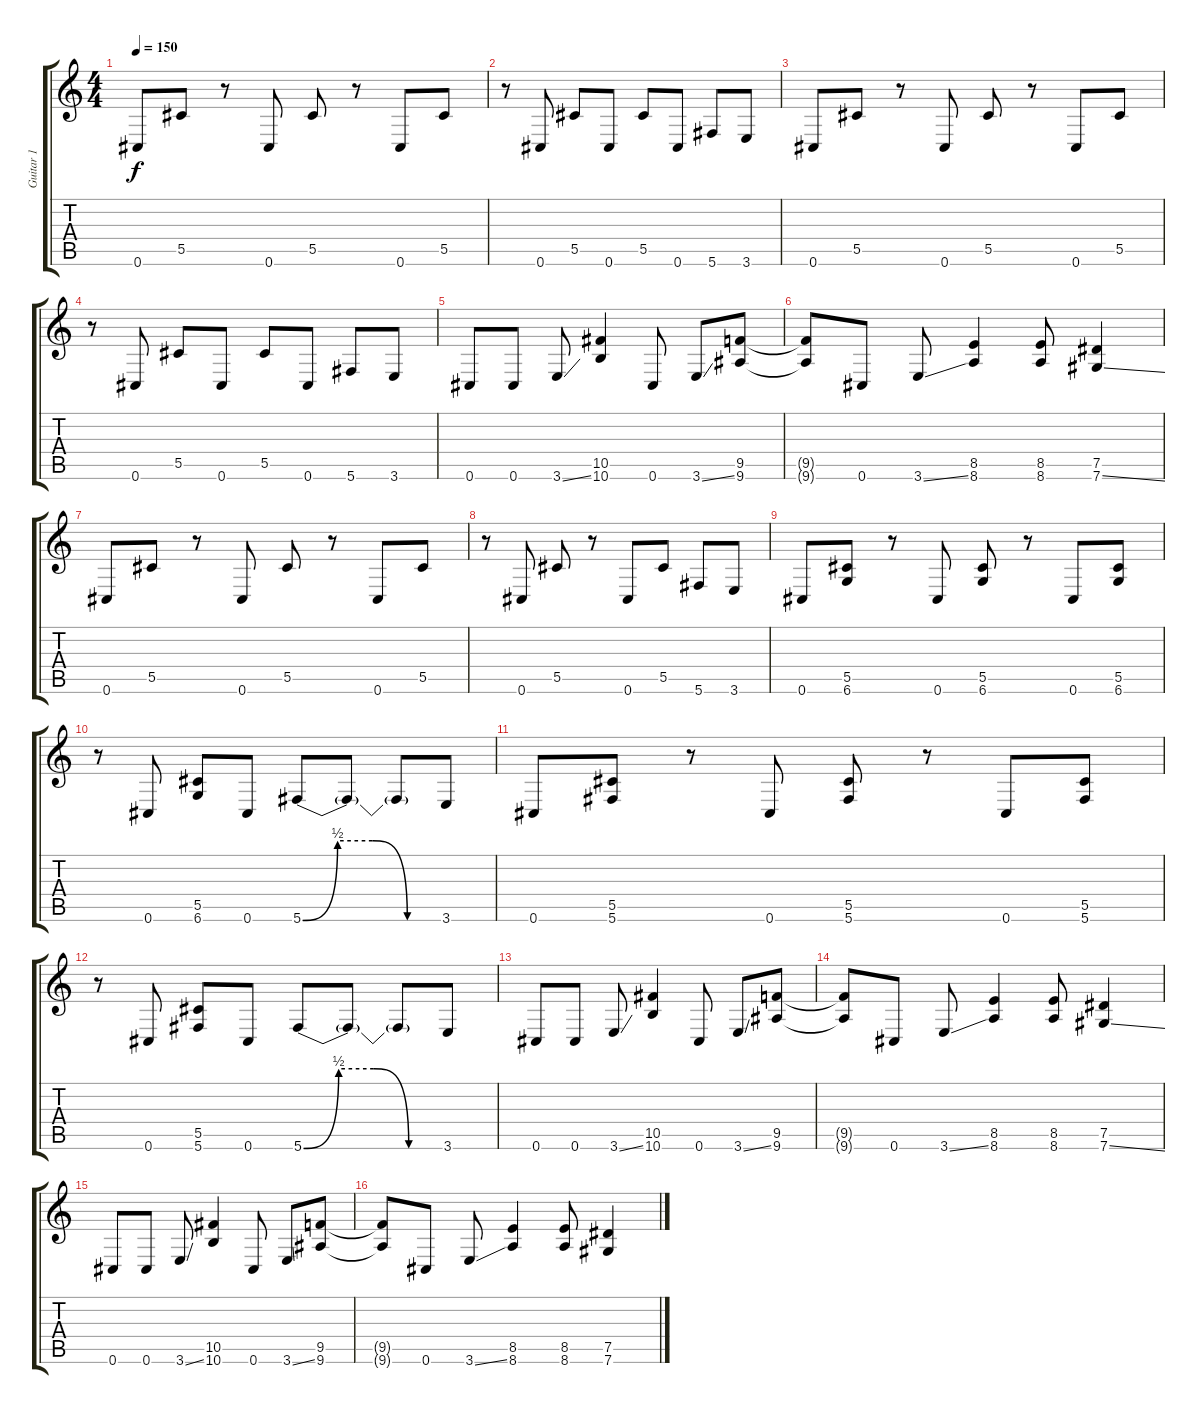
\track ("Guitar 1" "Guitar 1") {instrument overdrivenguitar}
\staff {score tabs}
\tuning (Eb4 Bb3 Gb3 Db3 Ab2 Db2) {hide}
\ts (4 4)
\tempo 150
\clef g2
\ks c
0.6.8{dy f} 5.5.8 r.8 0.6.8 5.5.8 r.8 0.6.8 5.5.8 |
r.8 0.6.8 5.5.8 0.6.8 5.5.8 0.6.8 5.6.8 3.6.8 |
0.6.8 5.5.8 r.8 0.6.8 5.5.8 r.8 0.6.8 5.5.8 |
r.8 0.6.8 5.5.8 0.6.8 5.5.8 0.6.8 5.6.8 3.6.8 |
0.6.8 0.6.8 3.6{ss}.8 (10.5 10.6).4 0.6.8 3.6{ss}.8 (9.5 9.6).8 |
(9.5{t} 9.6{t}).8 0.6.8 3.6{ss}.8 (8.5 8.6).4 (8.5 8.6).8 (7.5 7.6{ss}).4 |
0.6.8 5.5.8 r.8 0.6.8 5.5.8 r.8 0.6.8 5.5.8 |
r.8 0.6.8 5.5.8 r.8 0.6.8 5.5.8 5.6.8 3.6.8 |
0.6.8 (5.5 6.6).8 r.8 0.6.8 (5.5 6.6).8 r.8 0.6.8 (5.5 6.6).8 |
r.8 0.6.8 (5.5 6.6).8 0.6.8 5.6{be (custom 0 0 15 2 30 2 45 0 60 0)}.8 5.6{t}.8 5.6{t}.8 3.6.8 |
0.6.8 (5.5 5.6).8 r.8 0.6.8 (5.5 5.6).8 r.8 0.6.8 (5.5 5.6).8 |
r.8 0.6.8 (5.5 5.6).8 0.6.8 5.6{be (custom 0 0 15 2 30 2 45 0 60 0)}.8 5.6{t}.8 5.6{t}.8 3.6.8 |
0.6.8 0.6.8 3.6{ss}.8 (10.5 10.6).4 0.6.8 3.6{ss}.8 (9.5 9.6).8 |
(9.5{t} 9.6{t}).8 0.6.8 3.6{ss}.8 (8.5 8.6).4 (8.5 8.6).8 (7.5 7.6{ss}).4 |
0.6.8 0.6.8 3.6{ss}.8 (10.5 10.6).4 0.6.8 3.6{ss}.8 (9.5 9.6).8 |
(9.5{t} 9.6{t}).8 0.6.8 3.6{ss}.8 (8.5 8.6).4 (8.5 8.6).8 (7.5 7.6{ss}).4
